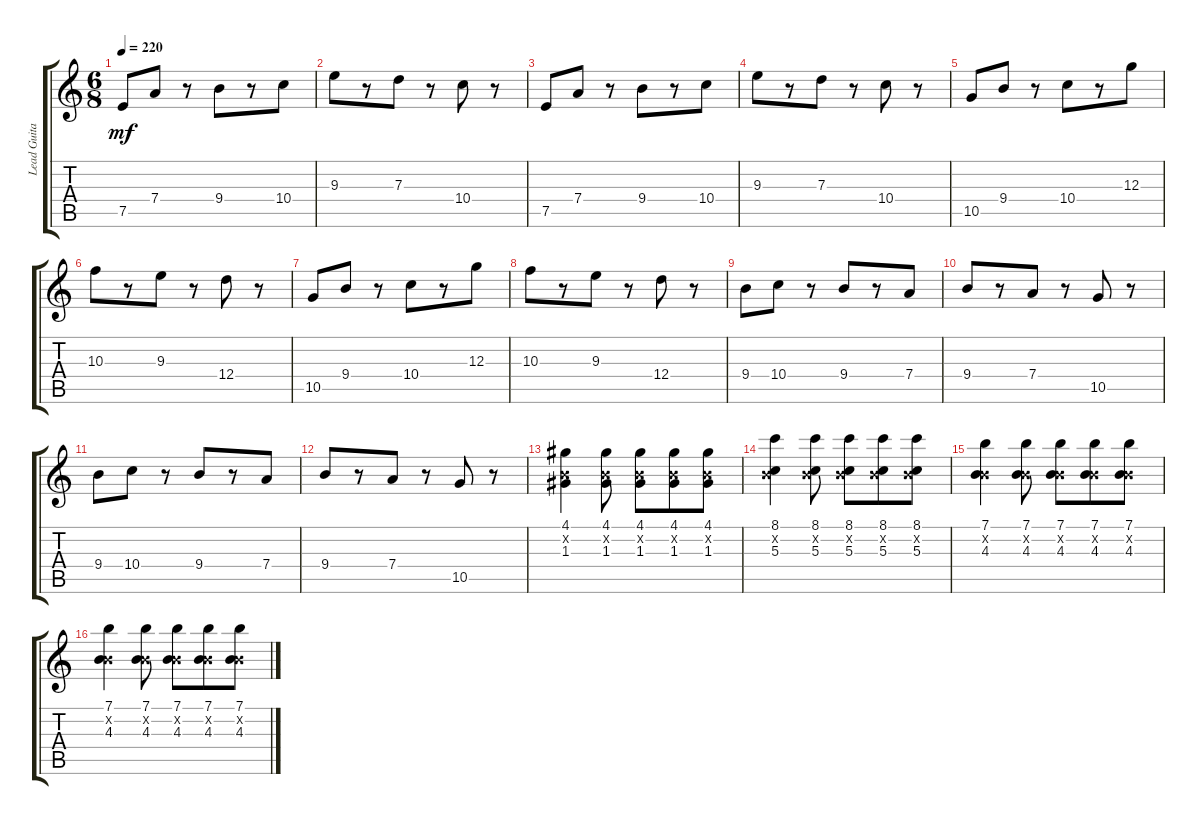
\track ("Lead Guitar" "Lead Guita") {instrument acousticguitarsteel}
\staff {score tabs}
\tuning (E4 B3 G3 D3 A2 E2) {hide}
\ts (6 8)
\tempo 220
\clef g2
\ks c
7.5.8{dy mf} 7.4.8 r.8 9.4.8 r.8 10.4.8 |
9.3.8 r.8 7.3.8 r.8 10.4.8 r.8 |
7.5.8 7.4.8 r.8 9.4.8 r.8 10.4.8 |
9.3.8 r.8 7.3.8 r.8 10.4.8 r.8 |
10.5.8 9.4.8 r.8 10.4.8 r.8 12.3.8 |
10.3.8 r.8 9.3.8 r.8 12.4.8 r.8 |
10.5.8 9.4.8 r.8 10.4.8 r.8 12.3.8 |
10.3.8 r.8 9.3.8 r.8 12.4.8 r.8 |
9.4.8 10.4.8 r.8 9.4.8 r.8 7.4.8 |
9.4.8 r.8 7.4.8 r.8 10.5.8 r.8 |
9.4.8 10.4.8 r.8 9.4.8 r.8 7.4.8 |
9.4.8 r.8 7.4.8 r.8 10.5.8 r.8 |
(4.1 0.2{x} 1.3).4 (4.1 0.2{x} 1.3).8 (4.1 0.2{x} 1.3).8 (4.1 0.2{x} 1.3).8 (4.1 0.2{x} 1.3).8 |
(8.1 0.2{x} 5.3).4 (8.1 0.2{x} 5.3).8 (8.1 0.2{x} 5.3).8 (8.1 0.2{x} 5.3).8 (8.1 0.2{x} 5.3).8 |
(7.1 0.2{x} 4.3).4 (7.1 0.2{x} 4.3).8 (7.1 0.2{x} 4.3).8 (7.1 0.2{x} 4.3).8 (7.1 0.2{x} 4.3).8 |
(7.1 0.2{x} 4.3).4 (7.1 0.2{x} 4.3).8 (7.1 0.2{x} 4.3).8 (7.1 0.2{x} 4.3).8 (7.1 0.2{x} 4.3).8
